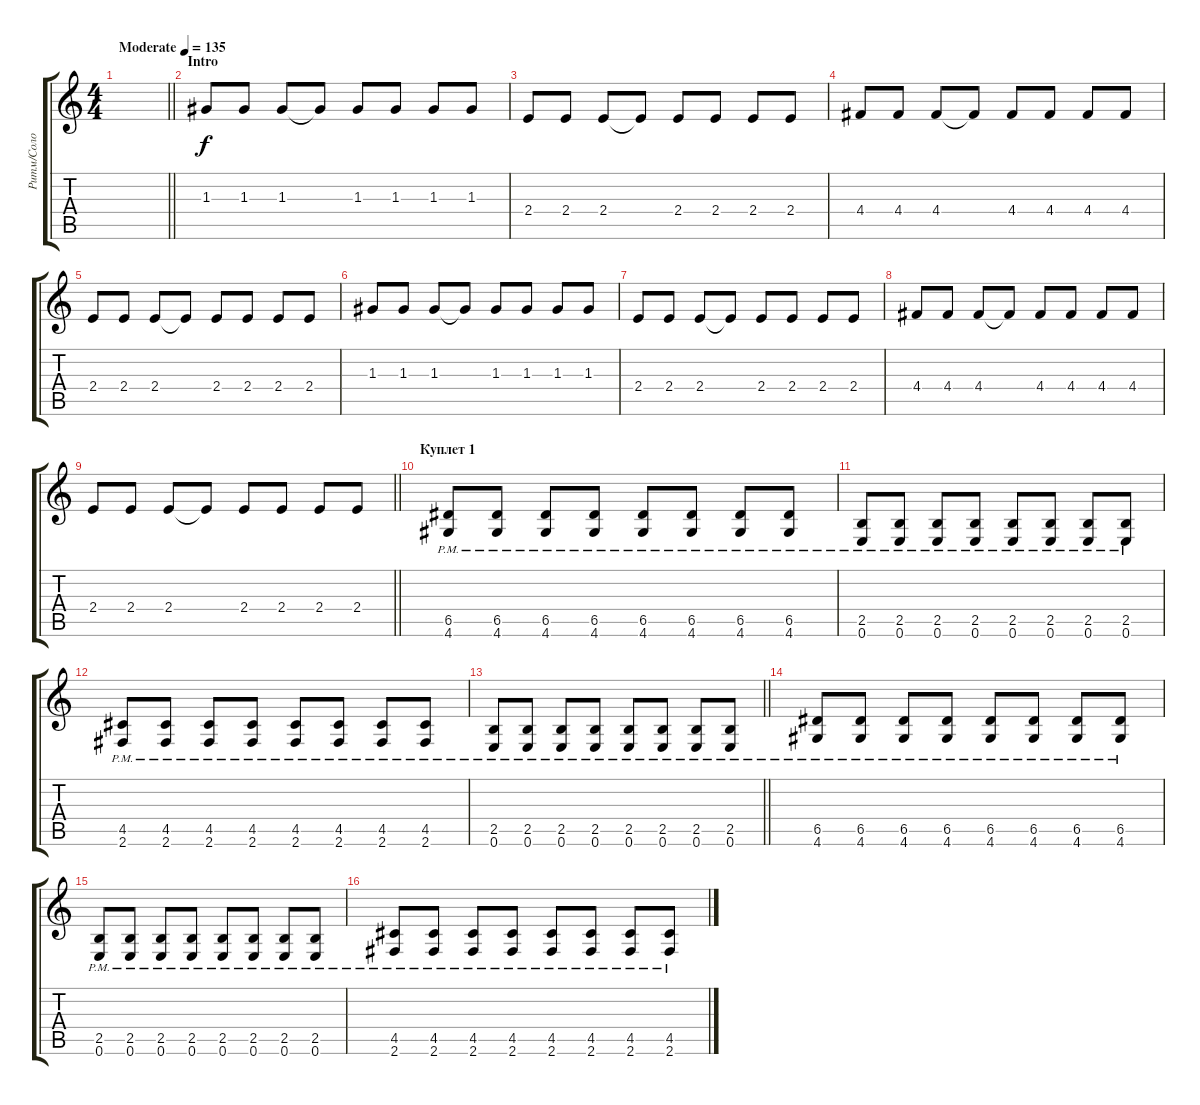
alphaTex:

\track ("Ритм/Соло" "Ритм/Соло") {instrument distortionguitar}
\staff {score tabs}
\tuning (E4 B3 G3 D3 A2 E2) {hide}
\ts (4 4)
\tempo (135 "Moderate")
\clef g2
\barLineRight lightlight
\ks c
|
\section ("" "Intro")
1.3.8 1.3.8 1.3.8 1.3{t}.8 1.3.8 1.3.8 1.3.8 1.3.8 |
2.4.8 2.4.8 2.4.8 2.4{t}.8 2.4.8 2.4.8 2.4.8 2.4.8 |
4.4.8 4.4.8 4.4.8 4.4{t}.8 4.4.8 4.4.8 4.4.8 4.4.8 |
2.4.8 2.4.8 2.4.8 2.4{t}.8 2.4.8 2.4.8 2.4.8 2.4.8 |
1.3.8 1.3.8 1.3.8 1.3{t}.8 1.3.8 1.3.8 1.3.8 1.3.8 |
2.4.8 2.4.8 2.4.8 2.4{t}.8 2.4.8 2.4.8 2.4.8 2.4.8 |
4.4.8 4.4.8 4.4.8 4.4{t}.8 4.4.8 4.4.8 4.4.8 4.4.8 |
\barLineRight lightlight
2.4.8 2.4.8 2.4.8 2.4{t}.8 2.4.8 2.4.8 2.4.8 2.4.8 |
\section ("" "Куплет 1")
(6.5{pm} 4.6{pm}).8{volume 10} (6.5{pm} 4.6{pm}).8 (6.5{pm} 4.6{pm}).8 (6.5{pm} 4.6{pm}).8 (6.5{pm} 4.6{pm}).8 (6.5{pm} 4.6{pm}).8 (6.5{pm} 4.6{pm}).8 (6.5{pm} 4.6{pm}).8 |
(2.5{pm} 0.6{pm}).8 (2.5{pm} 0.6{pm}).8 (2.5{pm} 0.6{pm}).8 (2.5{pm} 0.6{pm}).8 (2.5{pm} 0.6{pm}).8 (2.5{pm} 0.6{pm}).8 (2.5{pm} 0.6{pm}).8 (2.5{pm} 0.6{pm}).8 |
(4.5{pm} 2.6{pm}).8 (4.5{pm} 2.6{pm}).8 (4.5{pm} 2.6{pm}).8 (4.5{pm} 2.6{pm}).8 (4.5{pm} 2.6{pm}).8 (4.5{pm} 2.6{pm}).8 (4.5{pm} 2.6{pm}).8 (4.5{pm} 2.6{pm}).8 |
\barLineRight lightlight
(2.5{pm} 0.6{pm}).8 (2.5{pm} 0.6{pm}).8 (2.5{pm} 0.6{pm}).8 (2.5{pm} 0.6{pm}).8 (2.5{pm} 0.6{pm}).8 (2.5{pm} 0.6{pm}).8 (2.5{pm} 0.6{pm}).8 (2.5{pm} 0.6{pm}).8 |
(6.5{pm} 4.6{pm}).8 (6.5{pm} 4.6{pm}).8 (6.5{pm} 4.6{pm}).8 (6.5{pm} 4.6{pm}).8 (6.5{pm} 4.6{pm}).8 (6.5{pm} 4.6{pm}).8 (6.5{pm} 4.6{pm}).8 (6.5{pm} 4.6{pm}).8 |
(2.5{pm} 0.6{pm}).8 (2.5{pm} 0.6{pm}).8 (2.5{pm} 0.6{pm}).8 (2.5{pm} 0.6{pm}).8 (2.5{pm} 0.6{pm}).8 (2.5{pm} 0.6{pm}).8 (2.5{pm} 0.6{pm}).8 (2.5{pm} 0.6{pm}).8 |
(4.5{pm} 2.6{pm}).8 (4.5{pm} 2.6{pm}).8 (4.5{pm} 2.6{pm}).8 (4.5{pm} 2.6{pm}).8 (4.5{pm} 2.6{pm}).8 (4.5{pm} 2.6{pm}).8 (4.5{pm} 2.6{pm}).8 (4.5{pm} 2.6{pm}).8
